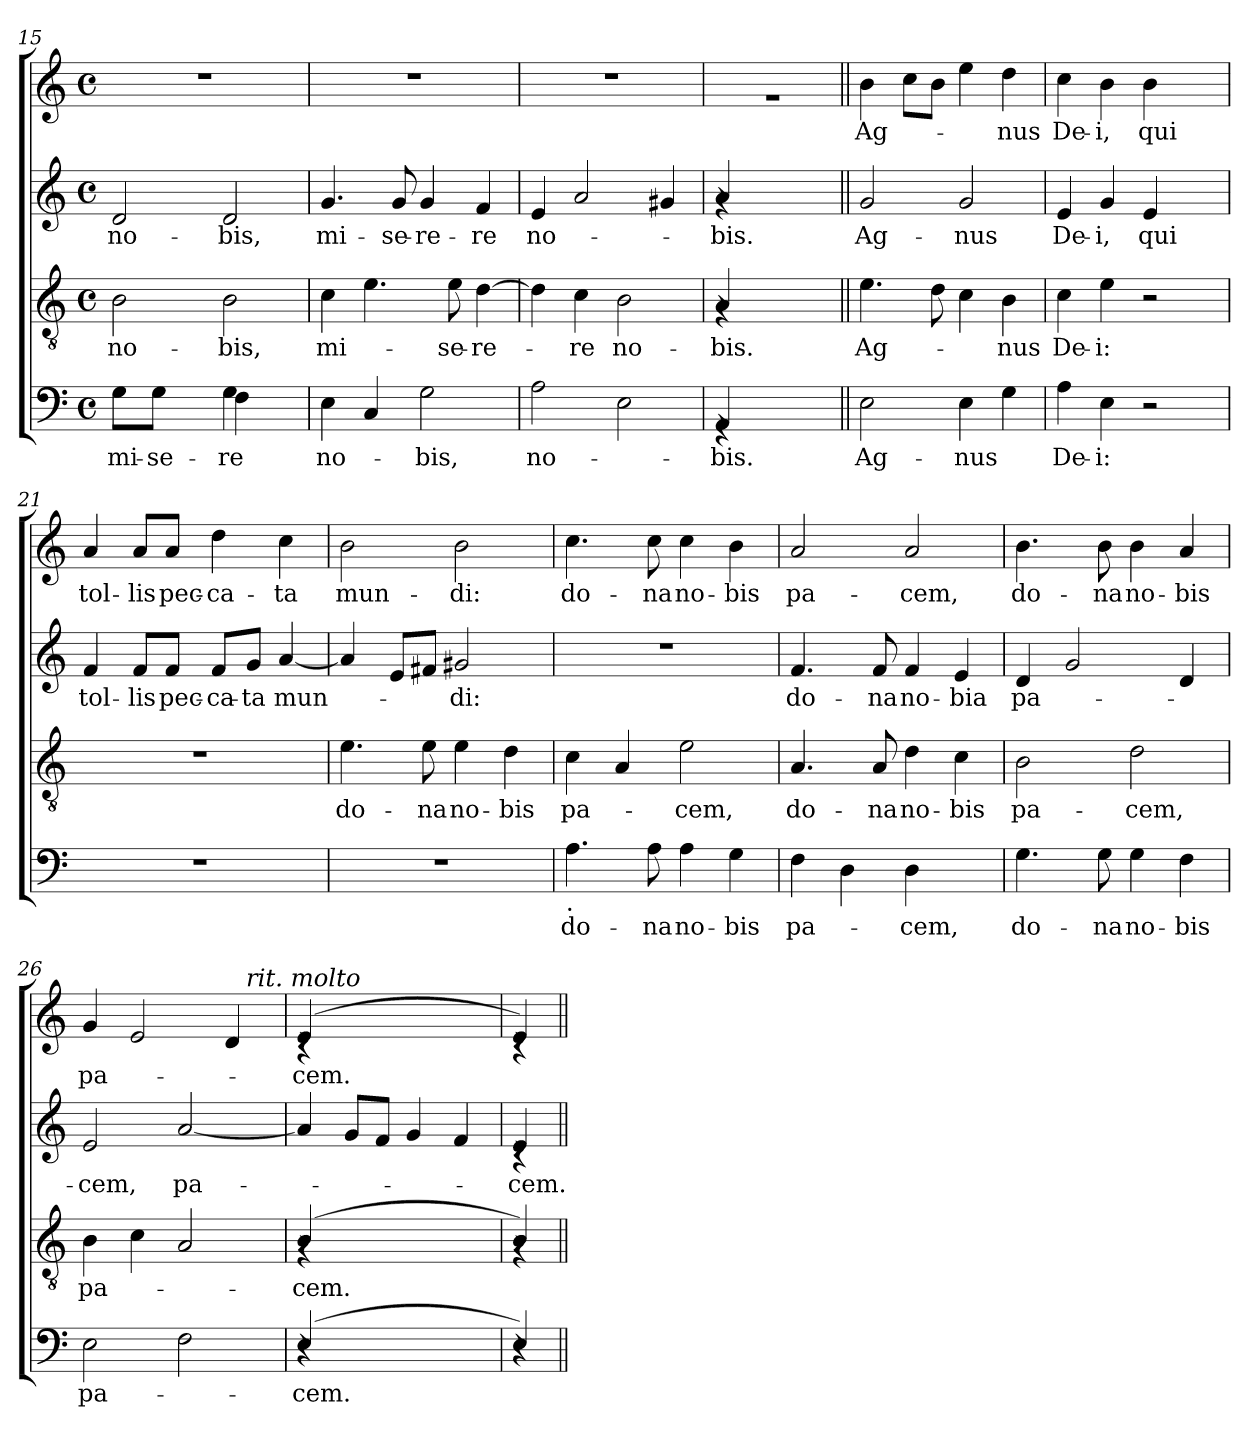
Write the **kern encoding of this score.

**kern	**text	**kern	**text	**kern	**text	**kern	**text
*part4	*part4	*part3	*part3	*part2	*part2	*part1	*part1
*staff4	*staff4	*staff3	*staff3	*staff2	*staff2	*staff1	*staff1
*clefF4	*	*clefGv2	*	*clefG2	*	*clefG2	*
*k[]	*	*k[]	*	*k[]	*	*k[]	*
*C:	*	*C:	*	*C:	*	*C:	*
*M4/4	*	*M4/4	*	*M4/4	*	*M4/4	*
*met(c)	*	*met(c)	*	*met(c)	*	*met(c)	*
=15	=15	=15	=15	=15	=15	=15	=15
!	!LO:LY:b	!	!LO:LY:b	!	!LO:LY:b	!	!
*^	*	*	*	*	*	*	*
8G\L	2ryy	mi-	2B\	no-	2d/	no-	1r	.
!	!	!LO:LY:b	!	!	!	!	!	!
8G\J	.	-se-	.	.	.	.	.	.
4ryy	.	.	.	.	.	.	.	.
!	!	!LO:LY:b	!	!	!	!	!	!
!	!	!LO:LY:b	!	!LO:LY:b	!	!LO:LY:b	!	!
4G\	4F\	-re	2B\	-bis,	2d/	-bis,	.	.
4ryy	4ryy	.	.	.	.	.	.	.
=16	=16	=16	=16	=16	=16	=16	=16	=16
!	!	!LO:LY:b	!	!LO:LY:b	!	!LO:LY:b	!	!
*v	*v	*	*	*	*	*	*	*
4E\	no-	4c\	mi-	4.g/	mi-	1r	.
4C/	.	4.e\	.	.	.	.	.
!	!	!	!	!	!LO:LY:b	!	!
.	.	.	.	8g/	-se-	.	.
!	!LO:LY:b	!	!	!	!LO:LY:b	!	!
2G\	-bis,	.	.	4g/	-re-	.	.
!	!	!	!LO:LY:b	!	!	!	!
.	.	8e\	-se-	.	.	.	.
!	!	!	!LO:LY:b	!	!LO:LY:b	!	!
.	.	[>4d\	-re-	4f/	-re	.	.
=17	=17	=17	=17	=17	=17	=17	=17
!	!LO:LY:b	!	!	!	!LO:LY:b	!	!
2A\	no-	4d\]	.	4e/	no-	1r	.
!	!	!	!LO:LY:b	!	!	!	!
.	.	4c\	-re	2a/	.	.	.
!	!	!	!LO:LY:b	!	!	!	!
2E\	.	2B\	no-	.	.	.	.
.	.	.	.	4g#X/	.	.	.
=18	=18	=18	=18	=18	=18	=18	=18
!LO:N:head=solid	!LO:LY:b	!LO:N:head=solid	!LO:LY:b	!LO:N:head=solid	!LO:LY:b	!LO:N:vis=1	!
*^	*	*^	*	*^	*	*	*
4AA/	4rFF	-bis.	4A/	4rF	-bis.	4a/	4rf	-bis.	1ra	.
2.ryy	2.ryy	.	2.ryy	2.ryy	.	2.ryy	2.ryy	.	.	.
!!LO:LB:g=z
=19||	=19||	=19||	=19||	=19||	=19||	=19||	=19||	=19||	=19||	=19||
!LO:TX:b:t=.	!	!	!	!	!	!	!	!	!	!
!	!	!LO:LY:b	!	!	!LO:LY:b	!	!	!LO:LY:b	!	!LO:LY:b
*v	*v	*	*	*	*	*v	*v	*	*	*
*	*	*v	*v	*	*	*	*	*
2E\	Ag-	4.e\	Ag-	2g/	Ag-	4b\	Ag-
.	.	.	.	.	.	8cc\L	.
.	.	8d\	.	.	.	8b\J	.
!	!LO:LY:b	!	!	!	!LO:LY:b	!	!
4E\	-nus	4c\	.	2g/	-nus	4ee\	.
!	!	!	!LO:LY:b	!	!	!	!LO:LY:b
4G\	.	4B\	-nus	.	.	4dd\	-nus
=20	=20	=20	=20	=20	=20	=20	=20
!	!LO:LY:b	!	!LO:LY:b	!	!LO:LY:b	!	!LO:LY:b
4A\	De-	4c\	De-	4e/	De-	4cc\	De-
!	!LO:LY:b	!	!LO:LY:b	!	!LO:LY:b	!	!LO:LY:b
4E\	-i:	4e\	-i:	4g/	-i,	4b\	-i,
!	!	!	!	!	!LO:LY:b	!	!LO:LY:b
2r	.	2r	.	4e/	qui	4b\	qui
.	.	.	.	4ryy	.	4ryy	.
=21	=21	=21	=21	=21	=21	=21	=21
!	!	!	!	!	!LO:LY:b	!	!LO:LY:b
1r	.	1r	.	4f/	tol-	4a/	tol-
!	!	!	!	!	!LO:LY:b	!	!LO:LY:b
.	.	.	.	8f/L	-lis	8a/L	-lis
!	!	!	!	!	!LO:LY:b	!	!LO:LY:b
.	.	.	.	8f/J	pec-	8a/J	pec-
!	!	!	!	!	!LO:LY:b	!	!LO:LY:b
.	.	.	.	8f/L	-ca-	4dd\	-ca-
!	!	!	!	!	!LO:LY:b	!	!
.	.	.	.	8g/J	-ta	.	.
!	!	!	!	!	!LO:LY:b	!	!LO:LY:b
.	.	.	.	[<4a/	mun-	4cc\	-ta
=22	=22	=22	=22	=22	=22	=22	=22
!	!	!	!LO:LY:b	!	!	!	!LO:LY:b
1r	.	4.e\	do-	4a/]	.	2b\	mun-
.	.	.	.	8e/L	.	.	.
!	!	!	!LO:LY:b	!	!	!	!
.	.	8e\	-na	8f#X/J	.	.	.
!	!	!	!LO:LY:b	!	!LO:LY:b	!	!LO:LY:b
.	.	4e\	no-	2g#X/	-di:	2b\	-di:
!	!	!	!LO:LY:b	!	!	!	!
.	.	4d\	-bis	.	.	.	.
!!LO:LB:g=z
=23	=23	=23	=23	=23	=23	=23	=23
!LO:TX:b:t=.	!	!	!	!	!	!	!
!	!LO:LY:b	!	!LO:LY:b	!	!	!	!LO:LY:b
4.A\	do-	4c\	pa-	1r	.	4.cc\	do-
.	.	4A/	.	.	.	.	.
!	!LO:LY:b	!	!	!	!	!	!LO:LY:b
8A\	-na	.	.	.	.	8cc\	-na
!	!LO:LY:b	!	!LO:LY:b	!	!	!	!LO:LY:b
4A\	no-	2e\	-cem,	.	.	4cc\	no-
!	!LO:LY:b	!	!	!	!	!	!LO:LY:b
4G\	-bis	.	.	.	.	4b\	-bis
=24	=24	=24	=24	=24	=24	=24	=24
!	!LO:LY:b	!	!LO:LY:b	!	!LO:LY:b	!	!LO:LY:b
4F\	pa-	4.A/	do-	4.f/	do-	2a/	pa-
4D\	.	.	.	.	.	.	.
!	!	!	!LO:LY:b	!	!LO:LY:b	!	!
.	.	8A/	-na	8f/	-na	.	.
!	!LO:LY:b	!	!LO:LY:b	!	!LO:LY:b	!	!LO:LY:b
4D\	-cem,	4d\	no-	4f/	no-	2a/	-cem,
!	!	!	!LO:LY:b	!	!LO:LY:b	!	!
4ryy	.	4c\	-bis	4e/	-bia	.	.
=25	=25	=25	=25	=25	=25	=25	=25
!	!LO:LY:b	!	!LO:LY:b	!	!LO:LY:b	!	!LO:LY:b
4.G\	do-	2B\	pa-	4d/	pa-	4.b\	do-
.	.	.	.	2g/	.	.	.
!	!LO:LY:b	!	!	!	!	!	!LO:LY:b
8G\	-na	.	.	.	.	8b\	-na
!	!LO:LY:b	!	!LO:LY:b	!	!	!	!LO:LY:b
4G\	no-	2d\	-cem,	.	.	4b\	no-
!	!LO:LY:b	!	!	!	!	!	!LO:LY:b
4F\	-bis	.	.	4d/	.	4a/	-bis
=26	=26	=26	=26	=26	=26	=26	=26
!	!LO:LY:b	!	!LO:LY:b	!	!LO:LY:b	!	!LO:LY:b
*	*	*	*	*	*	*^	*
2E\	pa-	4B\	pa-	2e/	-cem,	4g/	2ryy	pa-
.	.	4c\	.	.	.	2e/	.	.
!	!	!	!	!	!LO:LY:b	!	!	!
2F\	.	2A/	.	[<2a/	pa-	.	4ryy	.
.	.	.	.	.	.	4d/	16ryy	.
!	!	!	!	!	!	!	!LO:TX:a:i:t=rit. molto	!
.	.	.	.	.	.	.	8.ryy	.
=27	=27	=27	=27	=27	=27	=27	=27	=27
!LO:N:head=solid	!LO:LY:b	!LO:N:head=solid	!LO:LY:b	!	!	!LO:N:head=solid	!	!LO:LY:b
*^	*	*^	*	*	*	*	*	*
(4E/	4rC	-cem.	(4B/	4rG	-cem.	4a/]	.	(<4e/	4rc	-cem.
2.ryy	2.ryy	.	2.ryy	2.ryy	.	8g/L	.	2.ryy	2.ryy	.
.	.	.	.	.	.	8f/J	.	.	.	.
.	.	.	.	.	.	4g/	.	.	.	.
.	.	.	.	.	.	4f/	.	.	.	.
=28	=28	=28	=28	=28	=28	=28	=28	=28	=28	=28
!LO:N:head=solid	!	!	!LO:N:head=solid	!	!	!LO:N:head=solid	!LO:LY:b	!LO:N:head=solid	!	!
*	*	*	*	*	*	*^	*	*	*	*
4E/)	4rC	.	4B/)	4rG	.	4e/	4rc	-cem.	4e/)	4rc	.
*v	*v	*	*	*	*	*v	*v	*	*v	*v	*
*	*	*v	*v	*	*	*	*	*
=||	=||	=||	=||	=||	=||	=||	=||
*-	*-	*-	*-	*-	*-	*-	*-
